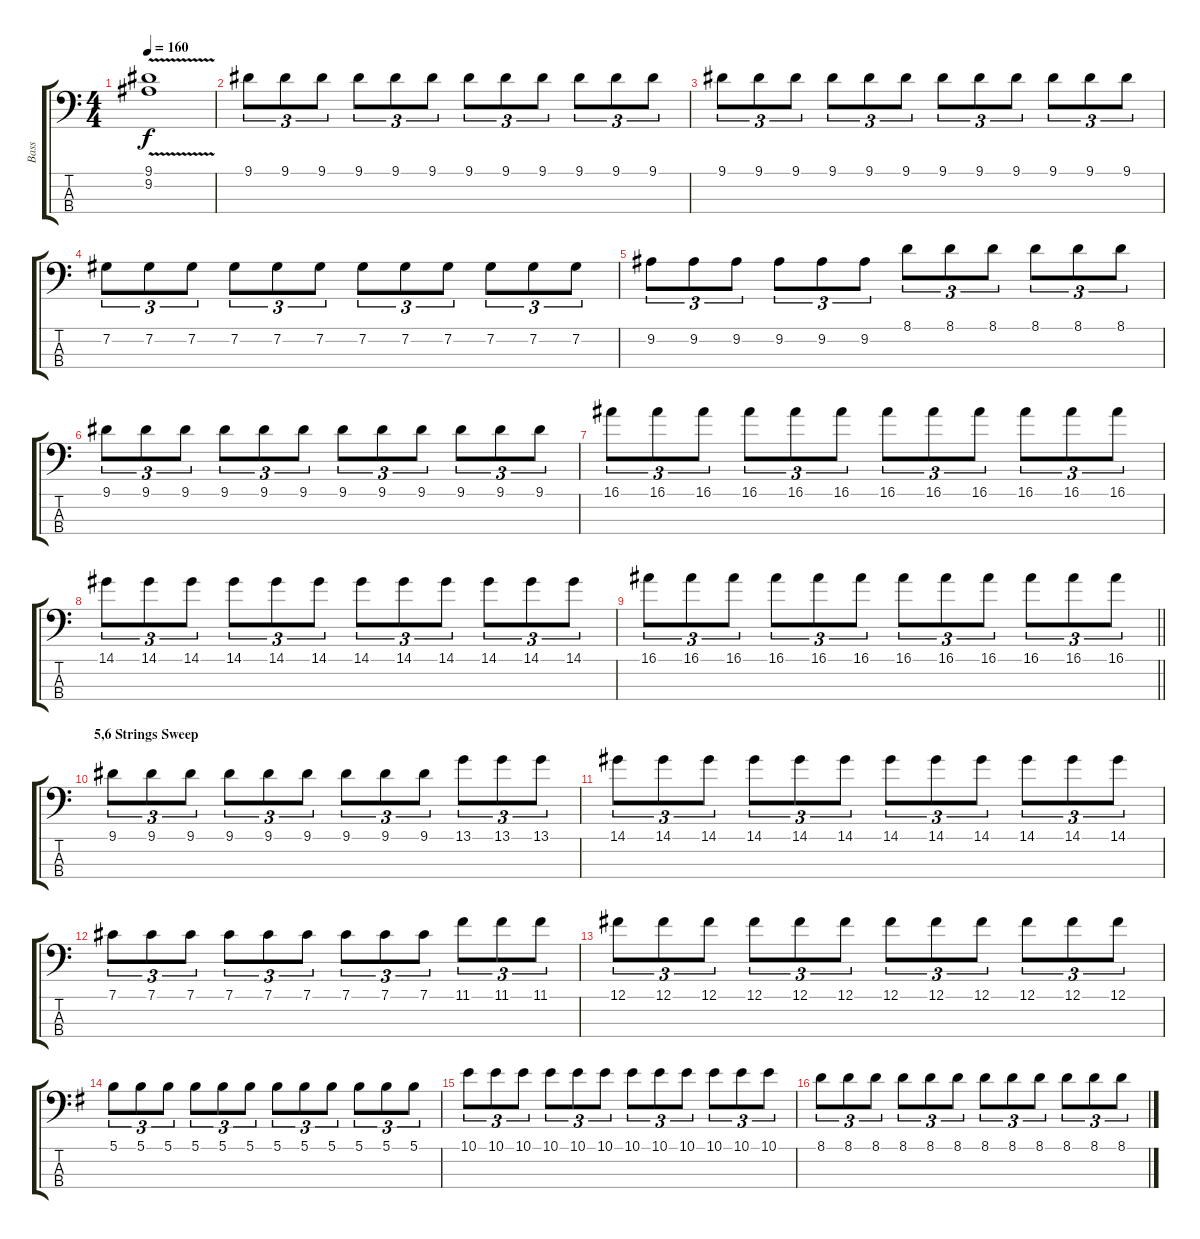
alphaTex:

\track ("Bass" "Bass") {instrument electricbasspick}
\staff {score tabs}
\tuning (Gb2 Db2 Ab1 Eb1) {hide}
\ts (4 4)
\tempo 160
\clef f4
\ks c
(9.1 9.2{v}).1{dy f} |
9.1.8{tu (3 2)} 9.1.8{tu (3 2)} 9.1.8{tu (3 2)} 9.1.8{tu (3 2)} 9.1.8{tu (3 2)} 9.1.8{tu (3 2)} 9.1.8{tu (3 2)} 9.1.8{tu (3 2)} 9.1.8{tu (3 2)} 9.1.8{tu (3 2)} 9.1.8{tu (3 2)} 9.1.8{tu (3 2)} |
9.1.8{tu (3 2)} 9.1.8{tu (3 2)} 9.1.8{tu (3 2)} 9.1.8{tu (3 2)} 9.1.8{tu (3 2)} 9.1.8{tu (3 2)} 9.1.8{tu (3 2)} 9.1.8{tu (3 2)} 9.1.8{tu (3 2)} 9.1.8{tu (3 2)} 9.1.8{tu (3 2)} 9.1.8{tu (3 2)} |
7.2.8{tu (3 2)} 7.2.8{tu (3 2)} 7.2.8{tu (3 2)} 7.2.8{tu (3 2)} 7.2.8{tu (3 2)} 7.2.8{tu (3 2)} 7.2.8{tu (3 2)} 7.2.8{tu (3 2)} 7.2.8{tu (3 2)} 7.2.8{tu (3 2)} 7.2.8{tu (3 2)} 7.2.8{tu (3 2)} |
9.2.8{tu (3 2)} 9.2.8{tu (3 2)} 9.2.8{tu (3 2)} 9.2.8{tu (3 2)} 9.2.8{tu (3 2)} 9.2.8{tu (3 2)} 8.1.8{tu (3 2)} 8.1.8{tu (3 2)} 8.1.8{tu (3 2)} 8.1.8{tu (3 2)} 8.1.8{tu (3 2)} 8.1.8{tu (3 2)} |
9.1.8{tu (3 2)} 9.1.8{tu (3 2)} 9.1.8{tu (3 2)} 9.1.8{tu (3 2)} 9.1.8{tu (3 2)} 9.1.8{tu (3 2)} 9.1.8{tu (3 2)} 9.1.8{tu (3 2)} 9.1.8{tu (3 2)} 9.1.8{tu (3 2)} 9.1.8{tu (3 2)} 9.1.8{tu (3 2)} |
16.1.8{tu (3 2)} 16.1.8{tu (3 2)} 16.1.8{tu (3 2)} 16.1.8{tu (3 2)} 16.1.8{tu (3 2)} 16.1.8{tu (3 2)} 16.1.8{tu (3 2)} 16.1.8{tu (3 2)} 16.1.8{tu (3 2)} 16.1.8{tu (3 2)} 16.1.8{tu (3 2)} 16.1.8{tu (3 2)} |
14.1.8{tu (3 2)} 14.1.8{tu (3 2)} 14.1.8{tu (3 2)} 14.1.8{tu (3 2)} 14.1.8{tu (3 2)} 14.1.8{tu (3 2)} 14.1.8{tu (3 2)} 14.1.8{tu (3 2)} 14.1.8{tu (3 2)} 14.1.8{tu (3 2)} 14.1.8{tu (3 2)} 14.1.8{tu (3 2)} |
\barLineRight lightlight
16.1.8{tu (3 2)} 16.1.8{tu (3 2)} 16.1.8{tu (3 2)} 16.1.8{tu (3 2)} 16.1.8{tu (3 2)} 16.1.8{tu (3 2)} 16.1.8{tu (3 2)} 16.1.8{tu (3 2)} 16.1.8{tu (3 2)} 16.1.8{tu (3 2)} 16.1.8{tu (3 2)} 16.1.8{tu (3 2)} |
\section ("" "5,6 Strings Sweep ")
9.1.8{tu (3 2)} 9.1.8{tu (3 2)} 9.1.8{tu (3 2)} 9.1.8{tu (3 2)} 9.1.8{tu (3 2)} 9.1.8{tu (3 2)} 9.1.8{tu (3 2)} 9.1.8{tu (3 2)} 9.1.8{tu (3 2)} 13.1.8{tu (3 2)} 13.1.8{tu (3 2)} 13.1.8{tu (3 2)} |
14.1.8{tu (3 2)} 14.1.8{tu (3 2)} 14.1.8{tu (3 2)} 14.1.8{tu (3 2)} 14.1.8{tu (3 2)} 14.1.8{tu (3 2)} 14.1.8{tu (3 2)} 14.1.8{tu (3 2)} 14.1.8{tu (3 2)} 14.1.8{tu (3 2)} 14.1.8{tu (3 2)} 14.1.8{tu (3 2)} |
7.1.8{tu (3 2)} 7.1.8{tu (3 2)} 7.1.8{tu (3 2)} 7.1.8{tu (3 2)} 7.1.8{tu (3 2)} 7.1.8{tu (3 2)} 7.1.8{tu (3 2)} 7.1.8{tu (3 2)} 7.1.8{tu (3 2)} 11.1.8{tu (3 2)} 11.1.8{tu (3 2)} 11.1.8{tu (3 2)} |
12.1.8{tu (3 2)} 12.1.8{tu (3 2)} 12.1.8{tu (3 2)} 12.1.8{tu (3 2)} 12.1.8{tu (3 2)} 12.1.8{tu (3 2)} 12.1.8{tu (3 2)} 12.1.8{tu (3 2)} 12.1.8{tu (3 2)} 12.1.8{tu (3 2)} 12.1.8{tu (3 2)} 12.1.8{tu (3 2)} |
\ks eminor
5.1.8{tu (3 2)} 5.1.8{tu (3 2)} 5.1.8{tu (3 2)} 5.1.8{tu (3 2)} 5.1.8{tu (3 2)} 5.1.8{tu (3 2)} 5.1.8{tu (3 2)} 5.1.8{tu (3 2)} 5.1.8{tu (3 2)} 5.1.8{tu (3 2)} 5.1.8{tu (3 2)} 5.1.8{tu (3 2)} |
10.1.8{tu (3 2)} 10.1.8{tu (3 2)} 10.1.8{tu (3 2)} 10.1.8{tu (3 2)} 10.1.8{tu (3 2)} 10.1.8{tu (3 2)} 10.1.8{tu (3 2)} 10.1.8{tu (3 2)} 10.1.8{tu (3 2)} 10.1.8{tu (3 2)} 10.1.8{tu (3 2)} 10.1.8{tu (3 2)} |
8.1.8{tu (3 2)} 8.1.8{tu (3 2)} 8.1.8{tu (3 2)} 8.1.8{tu (3 2)} 8.1.8{tu (3 2)} 8.1.8{tu (3 2)} 8.1.8{tu (3 2)} 8.1.8{tu (3 2)} 8.1.8{tu (3 2)} 8.1.8{tu (3 2)} 8.1.8{tu (3 2)} 8.1.8{tu (3 2)}
